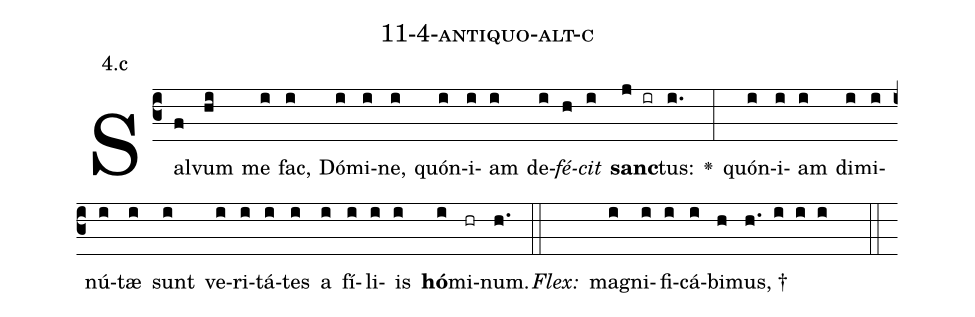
name: 11-4-antiquo-alt-c;
annotation: 4.c;
%%
(c3)Sal(f)vum(hi) me(i) fac,(i) Dó(i)mi(i)ne,(i) quón(i)i(i)am(i) de(i)<i>fé</i>(h)<i>cit</i>(i) <b>sanc</b>(j ir)tus:(i.) <v>\greheightstar</v>(:) quón(i)i(i)am(i) di(i)mi(i)nú(i)tæ(i) sunt(i) ve(i)ri(i)tá(i)tes(i) a(i) fí(i)li(i)is(i) <b>hó</b>(i)mi(hr)num.(h.) (::)
<i>Flex:</i>()  ma(i)gni(i)fi(i)cá(i)bi(h)mus, †(h. i i i  ::)

%E(i) u(i) o(i) u(i) a(i) e.(h.) (::)
